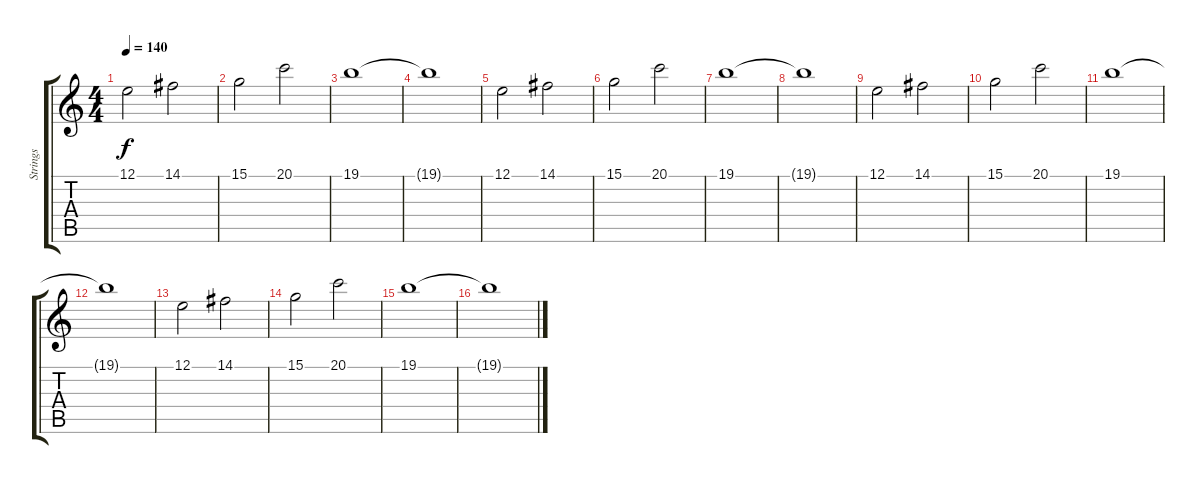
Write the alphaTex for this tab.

\track ("Strings" "Strings") {instrument stringensemble2}
\staff {score tabs}
\tuning (E4 B3 G3 D3 A2 E2) {hide}
\ts (4 4)
\tempo 140
\clef g2
\ks c
12.1.2{dy f} 14.1.2 |
15.1.2 20.1.2 |
19.1.1 |
19.1{t}.1 |
12.1.2 14.1.2 |
15.1.2 20.1.2 |
19.1.1 |
19.1{t}.1 |
12.1.2 14.1.2 |
15.1.2 20.1.2 |
19.1.1 |
19.1{t}.1 |
12.1.2 14.1.2 |
15.1.2 20.1.2 |
19.1.1 |
19.1{t}.1
